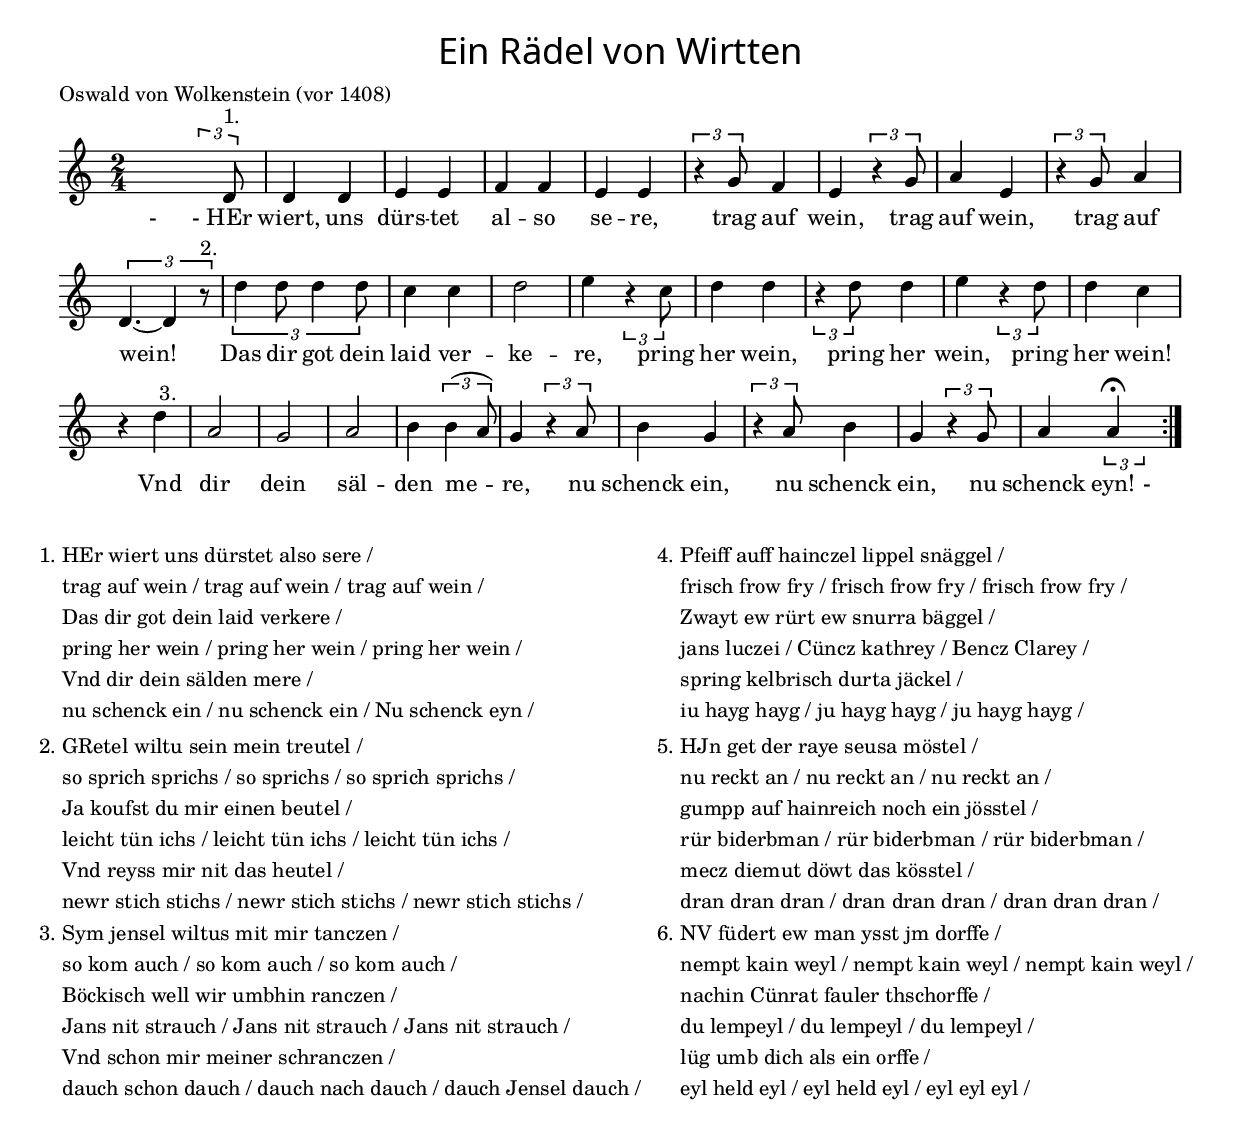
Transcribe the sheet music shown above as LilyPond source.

\version "2.12.0"
#(ly:set-option (quote no-point-and-click))
%#(set-global-staff-size 18)

\header{
	title = \markup{\override #'(font-name . "DelitschAntiqua") "Ein Rädel von Wirtten"}
	poet = "Oswald von Wolkenstein (vor 1408)"
%	composer = "M: "
%	instrument = "2 voc + git"
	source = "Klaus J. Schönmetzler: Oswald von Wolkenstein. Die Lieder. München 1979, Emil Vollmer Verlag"
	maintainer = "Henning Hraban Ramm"
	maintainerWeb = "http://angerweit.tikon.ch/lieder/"
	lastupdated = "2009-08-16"
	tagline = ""
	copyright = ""
}

\paper {
	#(define fonts (make-pango-font-tree "TeX Gyre Schola" "TeX Gyre Adventor" "Courier New" (/ 18 20)))
}

global = {
	\clef treble
	\key a \minor
	\time 2/4
}

akkorde = \chordmode {
}

dynamics = \relative c {
	r4\mp
}

oberstimme = \relative c'' {
	\hideNotes a4 \times 2/3 { a4 \unHideNotes d,8^"1." } |
	d4 d | e e |
	f f | e e |
	%
	\times 2/3 { r4 g8 } f4 |
	e \times 2/3 { r4 g8 } |
	a4 e | 
	\times 2/3 { r4 g8 } a4 |
	\times 2/3 { d,4.~ d4 r8^"2." }
	%
	\times 2/3 { d'4 d8 d4 d8 } |
	c4 c | d2 |
	e4 \times 2/3 { r4 c8 } |
	%
	d4 d |
	\times 2/3 { r4 d8 } d4 |
	e4 \times 2/3 { r4 d8 } |
	d4 c |
	%
	r4 d^" 3." |
	a2 | g | 
	a | b4 \times 2/3 { b4( a8) } |
	g4 \times 2/3 { r4 a8 } |
	%
	b4 g |
	\times 2/3 { r4 a8 } b4 |
	g \times 2/3 { r4 g8 }
	a4 \times 2/3 { a4\fermata \hideNotes d8 \unHideNotes }
	\bar ":|"
}

%{
unterstimme = \relative c' {
	%\voiceTwo
	\repeat volta 2 {
	}
	\alternative {
		{  }
		{  }
	}	
}
%}

text = \lyricmode {
	- - HEr wiert, uns dürs -- tet al -- so se -- re, 
	trag auf wein, trag auf wein, trag auf wein! 
	Das dir got dein laid ver -- ke -- re, 
	pring her wein, pring her wein, pring her wein! 
	Vnd dir dein säl -- den me -- re, 
	nu schenck ein, nu schenck ein, nu schenck eyn! -
}

% Papier-Ausgabe
\score {
	<<
		\override Score . BarNumber 
			#'break-visibility = #all-invisible
		\context ChordNames {
			\germanChords
			\set chordChanges = ##t
			\akkorde
		}
		\context Staff = Oben <<
			\global
			\context Voice = "eins" \oberstimme
		>>
		\lyricsto "eins" \new Lyrics { \text }
		%{
		\context Staff = Unten <<
			\global
			\context Voice = "zwei" \unterstimme
		>>
		%}
	>>
	\layout { 
		indent = 0\cm
		ragged-bottom = ##t
		ragged-last-bottom = ##t
	}
}
\markup{}
\markup {
   \fill-line {
	 \hspace #0.1 % Abstand vom linken Rand
	  \column {
	   \line { "1."
		 \column {
			"HEr wiert uns dürstet also sere /" 
			"trag auf wein / trag auf wein / trag auf wein / " 
			"Das dir got dein laid verkere / " 
			"pring her wein / pring her wein / pring her wein / " 
			"Vnd dir dein sälden mere / " 
			"nu schenck ein / nu schenck ein / Nu schenck eyn /" 
		 }
	   }
	   \hspace #0.2 % Abstand zwischen Strophen
	   \line { "2."
		 \column {
			"GRetel wiltu sein mein treutel / " 
			"so sprich sprichs / so sprichs / so sprich sprichs / " 
			"Ja koufst du mir einen beutel / " 
			"leicht tün ichs / leicht tün ichs / leicht tün ichs / " 
			"Vnd reyss mir nit das heutel / " 
			"newr stich stichs / newr stich stichs / newr stich stichs /"
		 }
	   }
	   \hspace #0.2 % Abstand zwischen Strophen
	   \line { "3."
		 \column {
			"Sym jensel wiltus mit mir tanczen / " 
			"so kom auch / so kom auch / so kom auch / " 
			"Böckisch well wir umbhin ranczen / " 
			"Jans nit strauch / Jans nit strauch / Jans nit strauch / " 
			"Vnd schon mir meiner schranczen / " 
			"dauch schon dauch / dauch nach dauch / dauch Jensel dauch /"
		 }
	   }
	 }
	 \hspace #0.1  % Abstand zwischen Spalten
	  \column {
	   \line { "4."
		 \column {
			"Pfeiff auff hainczel lippel snäggel / " 
			"frisch frow fry / frisch frow fry / frisch frow fry / " 
			"Zwayt ew rürt ew snurra bäggel / " 
			"jans luczei / Cüncz kathrey / Bencz Clarey / " 
			"spring kelbrisch durta jäckel / " 
			"iu hayg hayg / ju hayg hayg / ju hayg hayg /"
		 }
	   }
	   \hspace #0.2 % Abstand zwischen Strophen
	   \line { "5."
		 \column {
			"HJn get der raye seusa möstel / " 
			"nu reckt an / nu reckt an / nu reckt an / " 
			"gumpp auf hainreich noch ein jösstel / " 
			"rür biderbman / rür biderbman / rür biderbman / " 
			"mecz diemut döwt das kösstel / " 
			"dran dran dran / dran dran dran / dran dran dran /"
		 }
	   }
	   \hspace #0.2 % Abstand zwischen Strophen
	   \line { "6."
		 \column {
			"NV füdert ew man ysst jm dorffe / " 
			"nempt kain weyl / nempt kain weyl / nempt kain weyl / " 
			"nachin Cünrat fauler thschorffe / " 
			"du lempeyl / du lempeyl / du lempeyl / " 
			"lüg umb dich als ein orffe / " 
			"eyl held eyl / eyl held eyl / eyl eyl eyl /"
		 }
	   }
	 }
   \hspace #0.1 % Abstand zum rechten Rand
   }
 }
% }

% MIDI
\score {
	\unfoldRepeats {
		<<
			\context Staff = chords <<
				\set Staff.midiInstrument = "fx 4 (atmosphere)"
				\context Voice = vchords {
					<< \dynamics \akkorde >>
				}
			>>
			\context Staff = ober <<
				%\set Staff.midiInstrument = "violin"
				\context Voice = vober \oberstimme
			>>
			%{
			\context Staff = unter <<
				\set Staff.midiInstrument = "viola"
				\context Voice = vunter \unterstimme
			>>
			%}
		>>
	}
	\midi{
		\context { \Score
		tempoWholesPerMinute = #(ly:make-moment 120 4)
		}
	}
}
